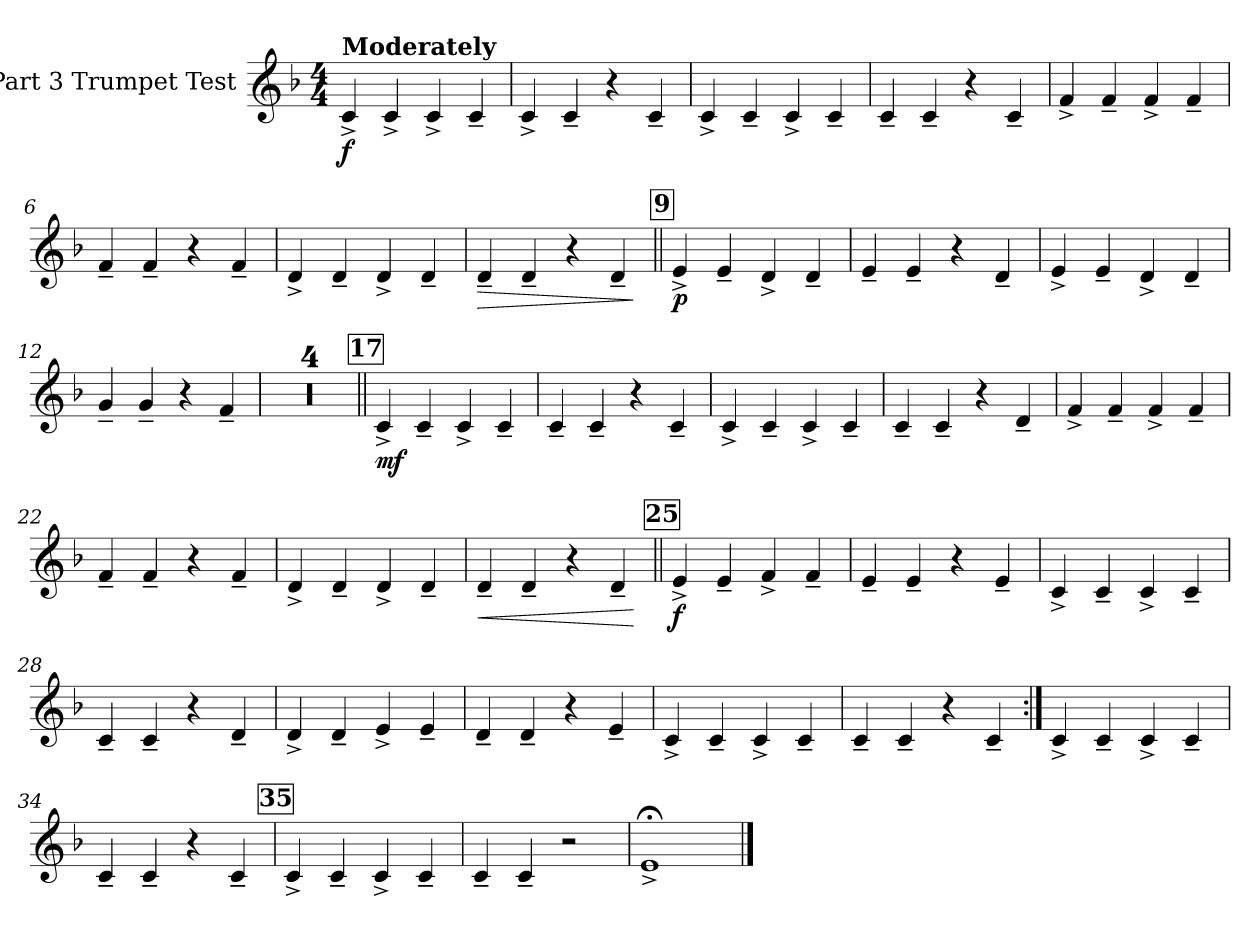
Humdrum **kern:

**kern	**dynam
*part1	*part1
*staff1	*staff1
*I"Part 3 Trumpet Test	*
*I'Trp. 3	*
*clefG2	*
*ITrd1c2	*
*k[b-e-a-]	*
*M4/4	*
*MM104	*
=1	=1
!LO:TX:a:B:t=Moderately	!
!	!LO:DY:b
4B-^/	f
4B-^/	.
4B-^/	.
4B-~/	.
=2	=2
4B-^/	.
4B-~/	.
4r	.
4B-~/	.
=3	=3
4B-^/	.
4B-~/	.
4B-^/	.
4B-~/	.
=4	=4
4B-~/	.
4B-~/	.
4r	.
4B-~/	.
=5	=5
4e-^/	.
4e-~/	.
4e-^/	.
4e-~/	.
=6	=6
4e-~/	.
4e-~/	.
4r	.
4e-~/	.
!!LO:LB:g=z
=7	=7
4c^/	.
4c~/	.
4c^/	.
4c~/	.
=8	=8
!	!LO:HP:b
4c~/	>
4c~/	.
4r	.
4c~/	.
.	]
!!LO:REH:place=s1:a:B:cj:fs=14:t=9
=9||	=9||
!	!LO:DY:b
4d^/	p
4d~/	.
4c^/	.
4c~/	.
=10	=10
4d~/	.
4d~/	.
4r	.
4c~/	.
=11	=11
4d^/	.
4d~/	.
4c^/	.
4c~/	.
=12	=12
4f~/	.
4f~/	.
4r	.
4e-~/	.
!!LO:LB:g=z
=13	=13
1r	.
=14	=14
1r	.
=15	=15
1r	.
=16	=16
1r	.
!!LO:REH:place=s1:a:B:cj:fs=14:t=17
=17||	=17||
!	!LO:DY:b
4B-^/	mf
4B-~/	.
4B-^/	.
4B-~/	.
=18	=18
4B-~/	.
4B-~/	.
4r	.
4B-~/	.
=19	=19
4B-^/	.
4B-~/	.
4B-^/	.
4B-~/	.
=20	=20
4B-~/	.
4B-~/	.
4r	.
4c~/	.
=21	=21
4e-^/	.
4e-~/	.
4e-^/	.
4e-~/	.
!!LO:LB:g=z
=22	=22
4e-~/	.
4e-~/	.
4r	.
4e-~/	.
=23	=23
4c^/	.
4c~/	.
4c^/	.
4c~/	.
=24	=24
!	!LO:HP:b
4c~/	<
4c~/	.
4r	.
4c~/	.
.	[
!!LO:REH:place=s1:a:B:cj:fs=14:t=25
=25||	=25||
!	!LO:DY:b
4d^/	f
4d~/	.
4e-^/	.
4e-~/	.
=26	=26
4d~/	.
4d~/	.
4r	.
4d~/	.
=27	=27
4B-^/	.
4B-~/	.
4B-^/	.
4B-~/	.
!!LO:LB:g=z
=28	=28
4B-~/	.
4B-~/	.
4r	.
4c~/	.
=29	=29
4c^/	.
4c~/	.
4d^/	.
4d~/	.
=30	=30
4c~/	.
4c~/	.
4r	.
4d~/	.
=31	=31
4B-^/	.
4B-~/	.
4B-^/	.
4B-~/	.
=32	=32
4B-~/	.
4B-~/	.
4r	.
4B-~/	.
=33:|!	=33:|!
4B-^/	.
4B-~/	.
4B-^/	.
4B-~/	.
!!LO:LB:g=z
=34	=34
4B-~/	.
4B-~/	.
4r	.
4B-~/	.
!!LO:REH:place=s1:a:B:cj:fs=14:t=35
=35	=35
4B-^/	.
4B-~/	.
4B-^/	.
4B-~/	.
=36	=36
4B-~/	.
4B-~/	.
2r	.
=37	=37
1d;<^	.
==	==
*-	*-
